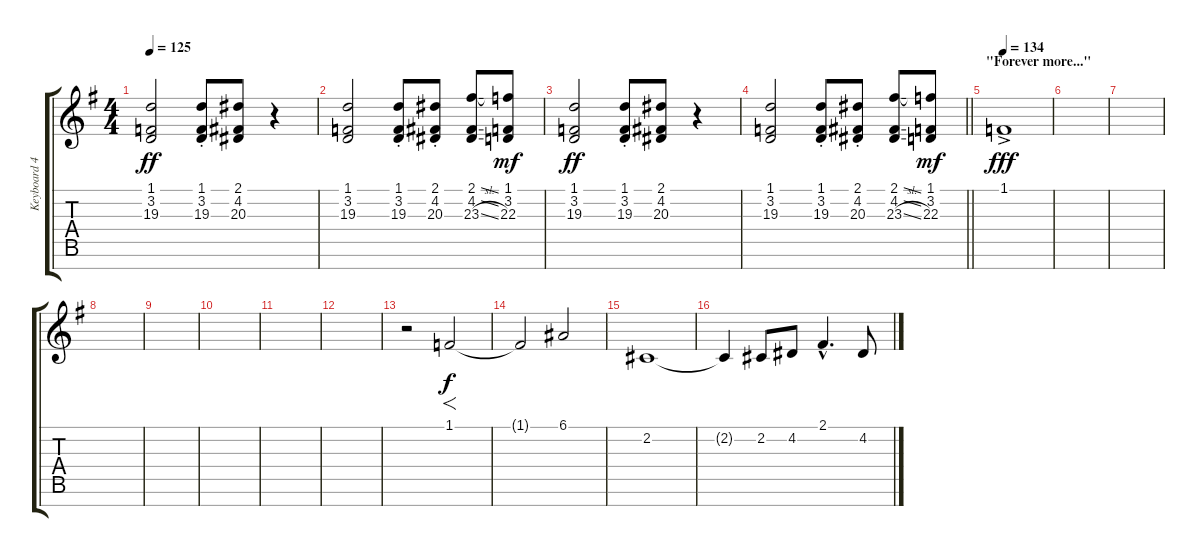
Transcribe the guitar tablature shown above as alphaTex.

\track ("Keyboard 4 - Brat/Shagrath" "Keyboard 4") {instrument frenchhorn}
\staff {score tabs}
\tuning (E4 B3 G3 D3 A2 E2 B1) {hide}
\ts (4 4)
\tempo 125
\clef g2
\ks g
(1.1 3.2 19.3).2{dy ff instrument frenchhorn} (1.1{st} 3.2{st} 19.3{st}).8 (2.1 4.2 20.3).8 r.4 |
(1.1 3.2 19.3).2 (1.1{st} 3.2{st} 19.3{st}).8 (2.1{st} 4.2{st} 20.3{st}).8 (2.1{sl} 4.2{sl} 23.3{sl}).8 (1.1 3.2 22.3).8{dy mf} |
(1.1 3.2 19.3).2{dy ff instrument frenchhorn} (1.1{st} 3.2{st} 19.3{st}).8 (2.1 4.2 20.3).8 r.4 |
\barLineRight lightlight
(1.1 3.2 19.3).2 (1.1{st} 3.2{st} 19.3{st}).8 (2.1{st} 4.2{st} 20.3{st}).8 (2.1{sl} 4.2{sl} 23.3{sl}).8 (1.1 3.2 22.3).8{dy mf} |
\section ("" "\"Forever more...\"")
\tempo 134
1.1{ac}.1{dy fff volume 5} |
|
|
|
|
|
|
|
r.2{volume 14} 1.1.2{f dy f} |
1.1{t}.2 6.1.2 |
2.2.1 |
2.2{t}.4 2.2.8 4.2.8 2.1{hac}.4{d} 4.2.8
